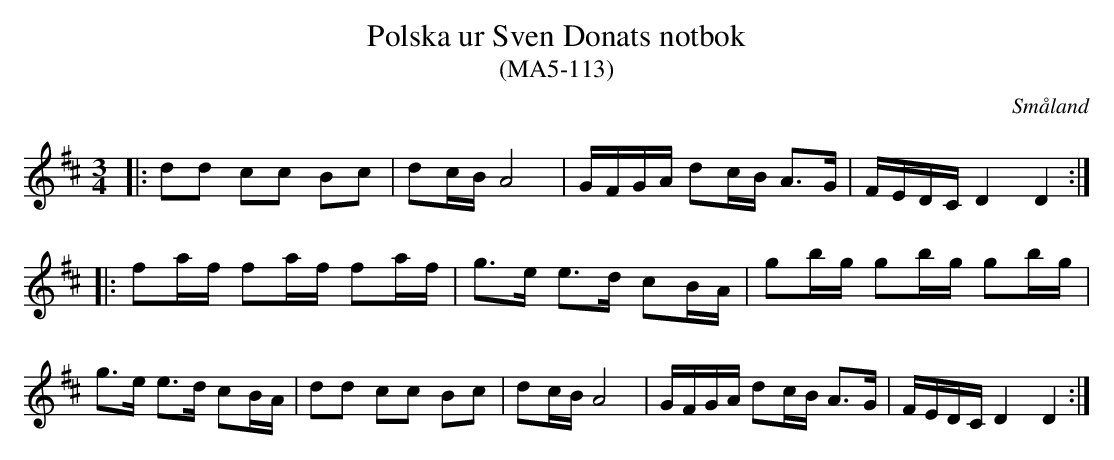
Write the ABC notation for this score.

X:1
T:Polska ur Sven Donats notbok
T:(MA5-113)
O:Småland
M:3/4
L:1/16
K:D
|: d2d2 c2c2 B2c2 | d2cB A8 | GFGA d2cB A2>G2 | FEDC D4 D4:|
|: f2af f2af f2af | g2>e2  e2>d2 c2BA | g2bg g2bg g2bg | g2>e2 e2>d2 c2BA | d2d2 c2c2 B2c2 | d2cB A8 |GFGA d2cB A2>G2 | FEDC D4 D4:|
